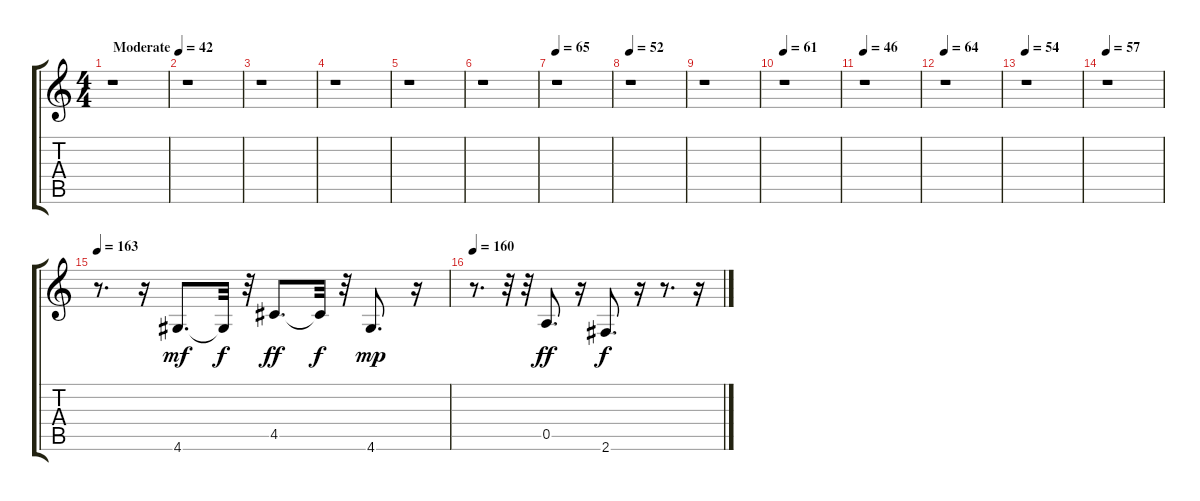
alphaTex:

\track "" {instrument acousticbass}
\staff {score tabs}
\tuning (E4 B3 G3 D3 A2 E2) {hide}
\ts (4 4)
\tempo (42 "Moderate")
\clef g2
\ks c
r.1{dy mf instrument acousticbass} |
r.1 |
r.1 |
r.1 |
r.1 |
r.1 |
\tempo 65
r.1 |
\tempo 52
r.1 |
r.1 |
\tempo 61
r.1 |
\tempo 46
r.1 |
\tempo 64
r.1 |
\tempo 54
r.1 |
\tempo 57
r.1 |
\tempo 163
r.8{d} r.16 4.6.8{d} 4.6{t}.32{dy f} r.32 4.5.8{d dy ff} 4.5{t}.32{dy f} r.32 4.6.8{d dy mp} r.16 |
\tempo 160
r.8{d} r.32 r.32 0.5.8{d dy ff} r.16 2.6.8{d dy f} r.16 r.8{d} r.16
